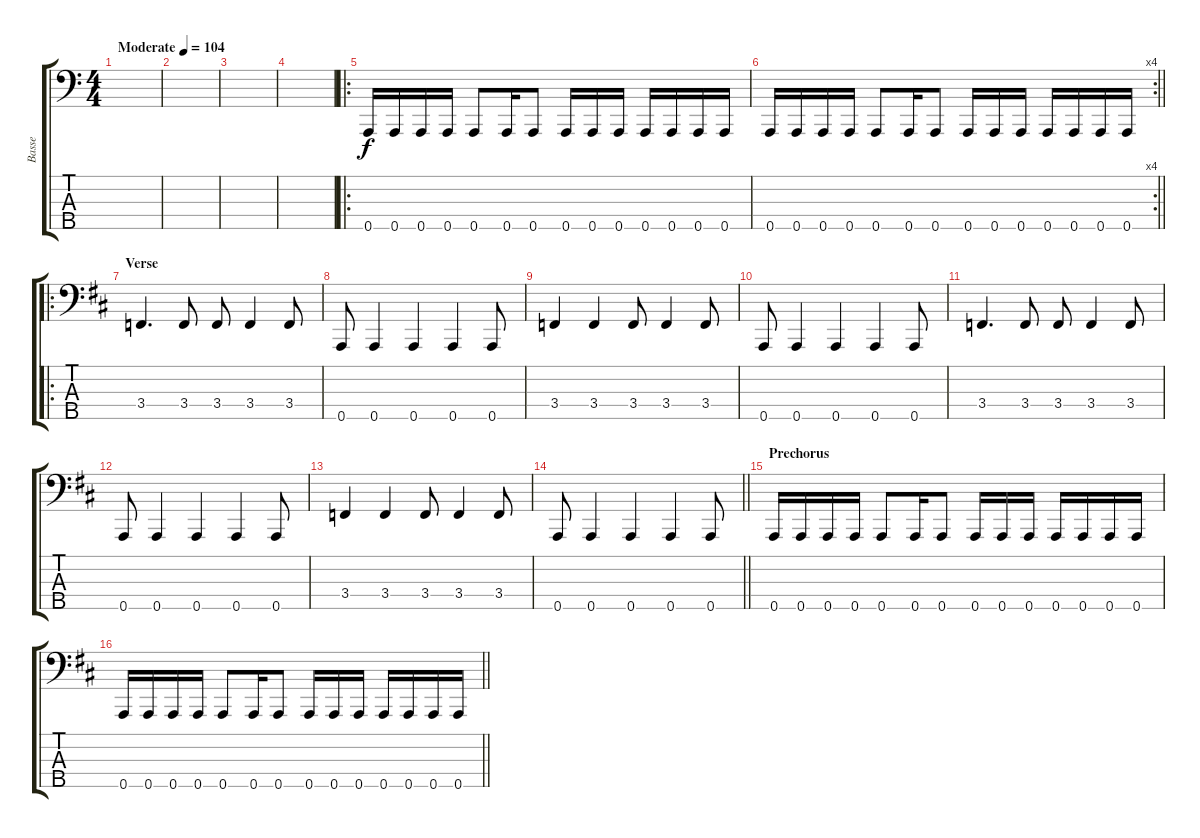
\track ("Basse" "Basse") {instrument slapbass1}
\staff {score tabs}
\tuning (F2 C2 G1 D1 A0) {hide}
\ts (4 4)
\tempo (104 "Moderate")
\clef f4
\ks c
|
|
|
|
\ro
0.5.16 0.5.16 0.5.16 0.5.16 0.5.8 0.5.16 0.5.8 0.5.16 0.5.16 0.5.16 0.5.16 0.5.16 0.5.16 0.5.16 |
\rc 4
\barLineRight lightlight
0.5.16 0.5.16 0.5.16 0.5.16 0.5.8 0.5.16 0.5.8 0.5.16 0.5.16 0.5.16 0.5.16 0.5.16 0.5.16 0.5.16 |
\ro
\section ("" "Verse")
\ks d
3.4.4{d} 3.4.8 3.4.8 3.4.4 3.4.8 |
0.5.8 0.5.4 0.5.4 0.5.4 0.5.8 |
3.4.4 3.4.4 3.4.8 3.4.4 3.4.8 |
0.5.8 0.5.4 0.5.4 0.5.4 0.5.8 |
3.4.4{d} 3.4.8 3.4.8 3.4.4 3.4.8 |
0.5.8 0.5.4 0.5.4 0.5.4 0.5.8 |
3.4.4 3.4.4 3.4.8 3.4.4 3.4.8 |
\barLineRight lightlight
0.5.8 0.5.4 0.5.4 0.5.4 0.5.8 |
\section ("" "Prechorus")
0.5.16 0.5.16 0.5.16 0.5.16 0.5.8 0.5.16 0.5.8 0.5.16 0.5.16 0.5.16 0.5.16 0.5.16 0.5.16 0.5.16 |
\barLineRight lightlight
0.5.16 0.5.16 0.5.16 0.5.16 0.5.8 0.5.16 0.5.8 0.5.16 0.5.16 0.5.16 0.5.16 0.5.16 0.5.16 0.5.16
